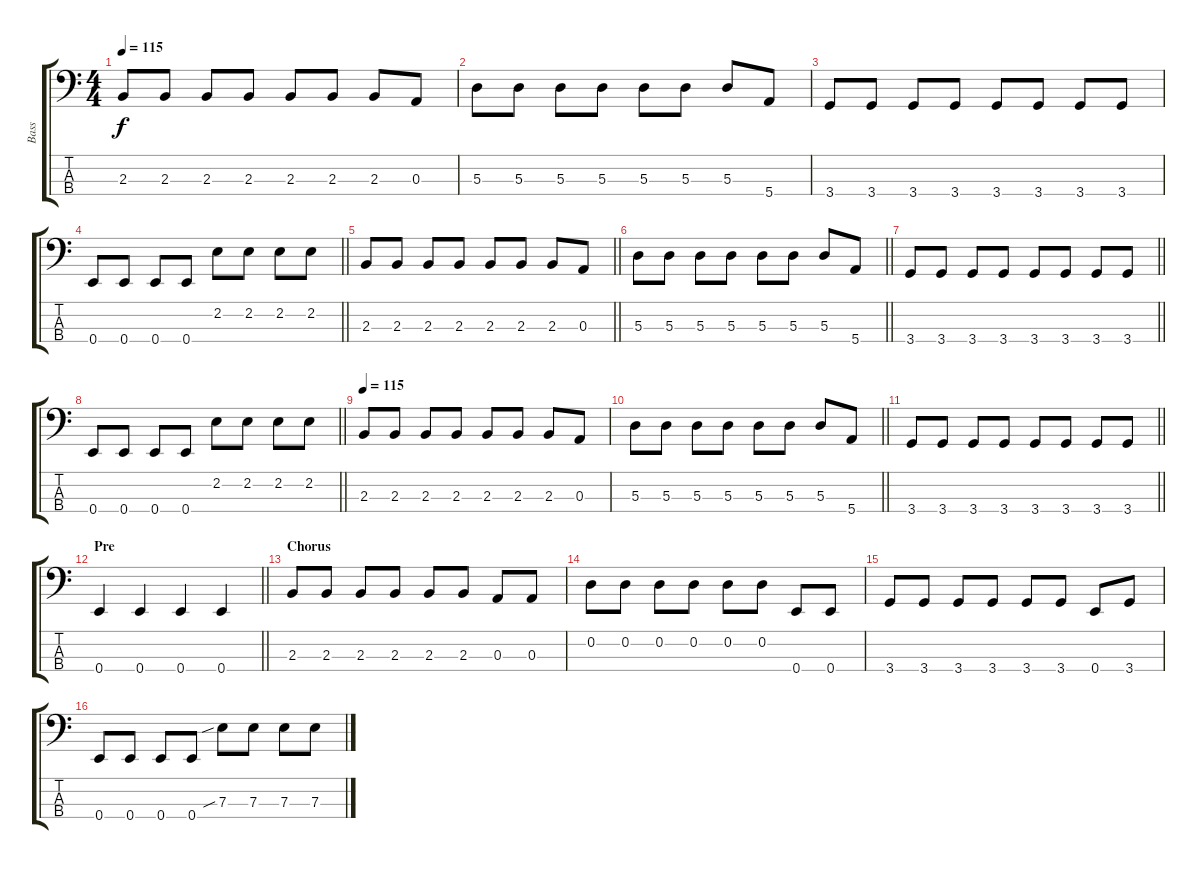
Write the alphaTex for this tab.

\track ("Bass" "Bass") {instrument electricbassfinger}
\staff {score tabs}
\tuning (G2 D2 A1 E1) {hide}
\ts (4 4)
\tempo 115
\clef f4
\ks c
2.3.8{dy f} 2.3.8 2.3.8 2.3.8 2.3.8 2.3.8 2.3.8 0.3.8 |
5.3.8 5.3.8 5.3.8 5.3.8 5.3.8 5.3.8 5.3.8 5.4.8 |
3.4.8 3.4.8 3.4.8 3.4.8 3.4.8 3.4.8 3.4.8 3.4.8 |
\barLineRight lightlight
0.4.8 0.4.8 0.4.8 0.4.8 2.2.8 2.2.8 2.2.8 2.2.8 |
\barLineRight lightlight
2.3.8 2.3.8 2.3.8 2.3.8 2.3.8 2.3.8 2.3.8 0.3.8 |
\barLineRight lightlight
5.3.8 5.3.8 5.3.8 5.3.8 5.3.8 5.3.8 5.3.8 5.4.8 |
\barLineRight lightlight
3.4.8 3.4.8 3.4.8 3.4.8 3.4.8 3.4.8 3.4.8 3.4.8 |
\barLineRight lightlight
0.4.8 0.4.8 0.4.8 0.4.8 2.2.8 2.2.8 2.2.8 2.2.8 |
\tempo 115
2.3.8 2.3.8 2.3.8 2.3.8 2.3.8 2.3.8 2.3.8 0.3.8 |
\barLineRight lightlight
5.3.8 5.3.8 5.3.8 5.3.8 5.3.8 5.3.8 5.3.8 5.4.8 |
\barLineRight lightlight
3.4.8 3.4.8 3.4.8 3.4.8 3.4.8 3.4.8 3.4.8 3.4.8 |
\section ("" "Pre")
\barLineRight lightlight
0.4.4 0.4.4 0.4.4 0.4.4 |
\section ("" "Chorus")
2.3.8 2.3.8 2.3.8 2.3.8 2.3.8 2.3.8 0.3.8 0.3.8 |
0.2.8 0.2.8 0.2.8 0.2.8 0.2.8 0.2.8 0.4.8 0.4.8 |
3.4.8 3.4.8 3.4.8 3.4.8 3.4.8 3.4.8 0.4.8 3.4.8 |
0.4.8 0.4.8 0.4.8 0.4.8 7.3{sib}.8 7.3.8 7.3.8 7.3.8
